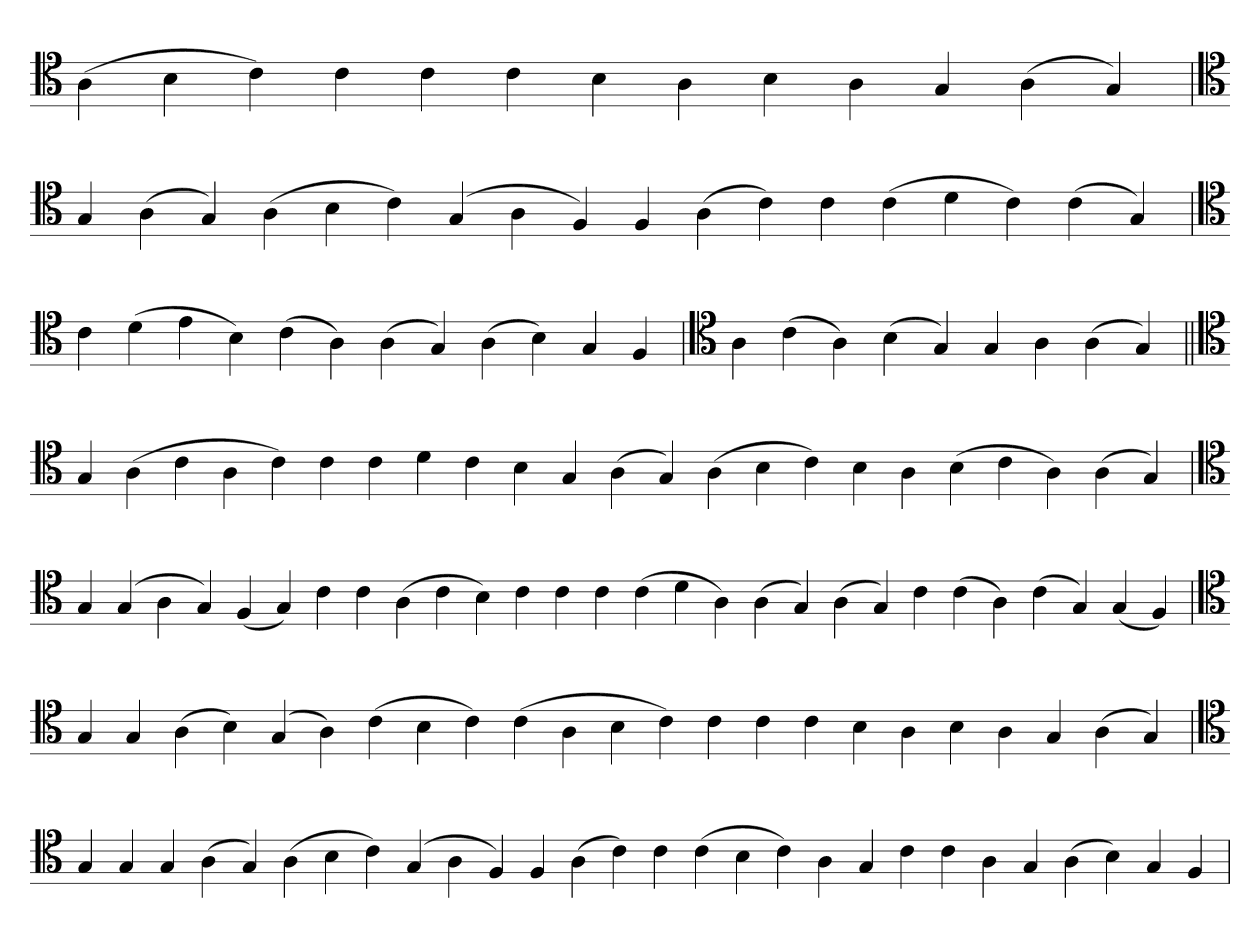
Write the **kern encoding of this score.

**kern
*part1
*staff1
*clefC4
=
(4A
4B
4c)
4c
4c
4c
4B
4A
4B
4A
4G
(4A
4G)
='
*clefC4
4G
(4A
4G)
(4A
4B
4c)
(4G
4A
4F)
4F
(4A
4c)
4c
(4c
4d
4c)
(4c
4G)
=`
*clefC4
4c
(4d
4e
4B)
(4c
4A)
(4A
4G)
(4A
4B)
4G
4F
=`
*clefC4
4A
(4c
4A)
(4B
4G)
4G
4A
(4A
4G)
=||
*clefC4
4G
(4A
4c
4A
4c)
4c
4c
4d
4c
4B
4G
(4A
4G)
(4A
4B
4c)
4B
4A
(4B
4c
4A)
(4A
4G)
='
*clefC4
4G
(4G
4A
4G)
(4F
4G)
4c
4c
(4A
4c
4B)
4c
4c
4c
(4c
4d
4A)
(4A
4G)
(4A
4G)
4c
(4c
4A)
(4c
4G)
(4G
4F)
=
*clefC4
4G
4G
(4A
4B)
(4G
4A)
(4c
4B
4c)
(4c
4A
4B
4c)
4c
4c
4c
4B
4A
4B
4A
4G
(4A
4G)
='
*clefC4
4G
4G
4G
(4A
4G)
(4A
4B
4c)
(4G
4A
4F)
4F
(4A
4c)
4c
(4c
4B
4c)
4A
4G
4c
4c
4A
4G
(4A
4B)
4G
4F
=`
*-
